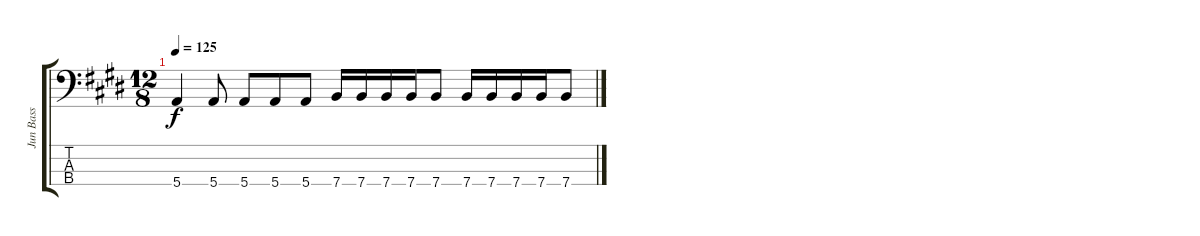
\track ("Jun Bass" "Jun Bass") {instrument electricbassfinger}
\staff {score tabs}
\tuning (G2 D2 A1 E1) {hide}
\ts (12 8)
\tempo 125
\clef f4
\ks e
5.4.4{dy f} 5.4.8 5.4.8 5.4.8 5.4.8 7.4.16 7.4.16 7.4.16 7.4.16 7.4.8 7.4.16 7.4.16 7.4.16 7.4.16 7.4.8
